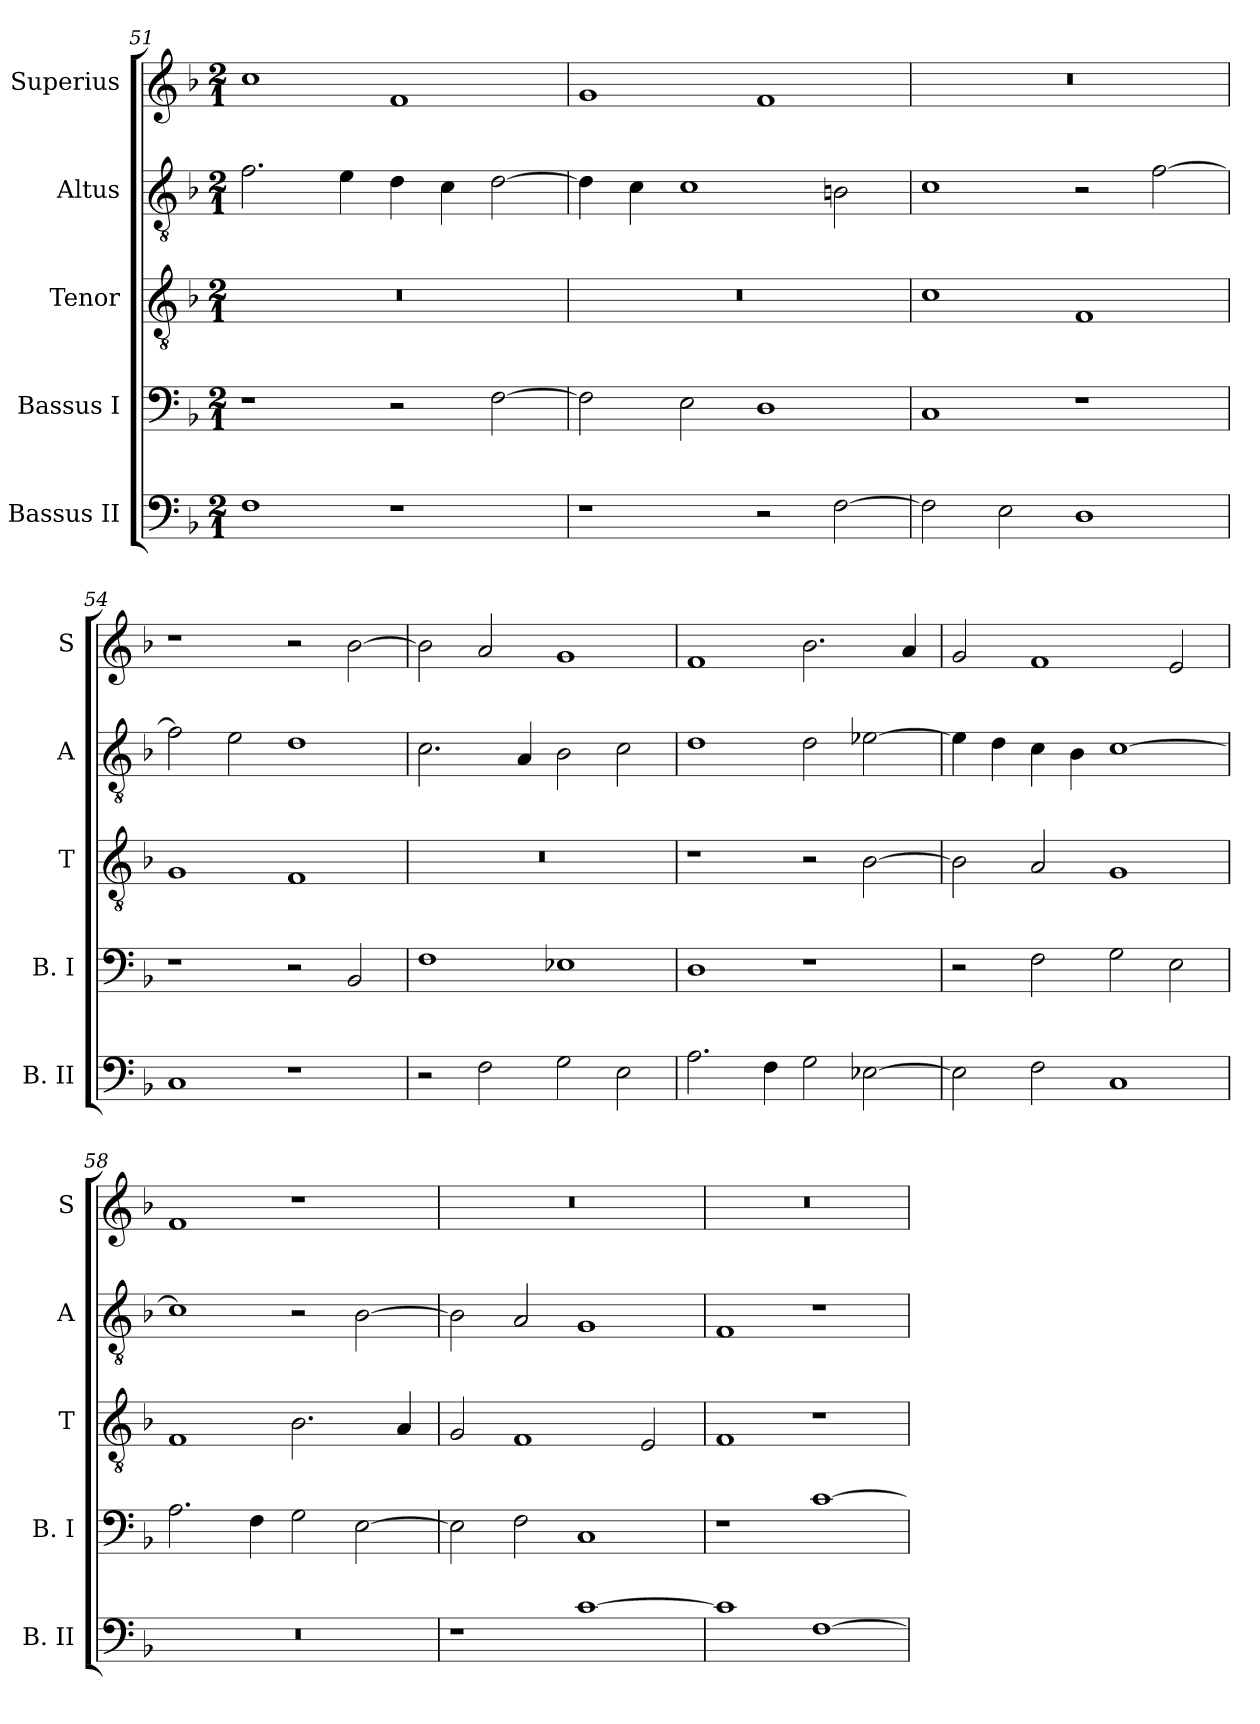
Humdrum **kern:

**kern	**kern	**kern	**kern	**kern
*part5	*part4	*part3	*part2	*part1
*staff5	*staff4	*staff3	*staff2	*staff1
*I"Bassus II	*I"Bassus I	*I"Tenor	*I"Altus	*I"Superius
*I'B. II	*I'B. I	*I'T	*I'A	*I'S
*clefF4	*clefF4	*clefGv2	*clefGv2	*clefG2
*k[b-]	*k[b-]	*k[b-]	*k[b-]	*k[b-]
*F:	*F:	*F:	*F:	*F:
*M2/1	*M2/1	*M2/1	*M2/1	*M2/1
=51	=51	=51	=51	=51
1F	1r	0r	2.f	1cc
.	.	.	4e	.
1r	2r	.	4d	1f
.	.	.	4c	.
.	[2F	.	[2d	.
=52	=52	=52	=52	=52
1r	2F]	0r	4d]	1g
.	.	.	4c	.
.	2E	.	1c	.
2r	1D	.	.	1f
[2F	.	.	2Bn	.
=53	=53	=53	=53	=53
2F]	1C	1c	1c	0r
2E	.	.	.	.
1D	1r	1F	2r	.
.	.	.	[2f	.
=54	=54	=54	=54	=54
1C	1r	1G	2f]	1r
.	.	.	2e	.
1r	2r	1F	1d	2r
.	2BB-	.	.	[2b-
=55	=55	=55	=55	=55
2r	1F	0r	2.c	2b-]
2F	.	.	.	2a
.	.	.	4A	.
2G	1E-X	.	2B-	1g
2E	.	.	2c	.
=56	=56	=56	=56	=56
2.A	1D	1r	1d	1f
4F	.	.	.	.
2G	1r	2r	2d	2.b-
[2E-X	.	[2B-	[2e-X	.
.	.	.	.	4a
=57	=57	=57	=57	=57
2E-]	2r	2B-]	4e-]	2g
.	.	.	4d	.
2F	2F	2A	4c	1f
.	.	.	4B-	.
1C	2G	1G	[1c	.
.	2E	.	.	2e
=58	=58	=58	=58	=58
0r	2.A	1F	1c]	1f
.	4F	.	.	.
.	2G	2.B-	2r	1r
.	[2E	.	[2B-	.
.	.	4A	.	.
=59	=59	=59	=59	=59
1r	2E]	2G	2B-]	0r
.	2F	1F	2A	.
[1c	1C	.	1G	.
.	.	2E	.	.
=60	=60	=60	=60	=60
1c]	1r	1F	1F	0r
[1F	[1c	1r	1r	.
=	=	=	=	=
*-	*-	*-	*-	*-
